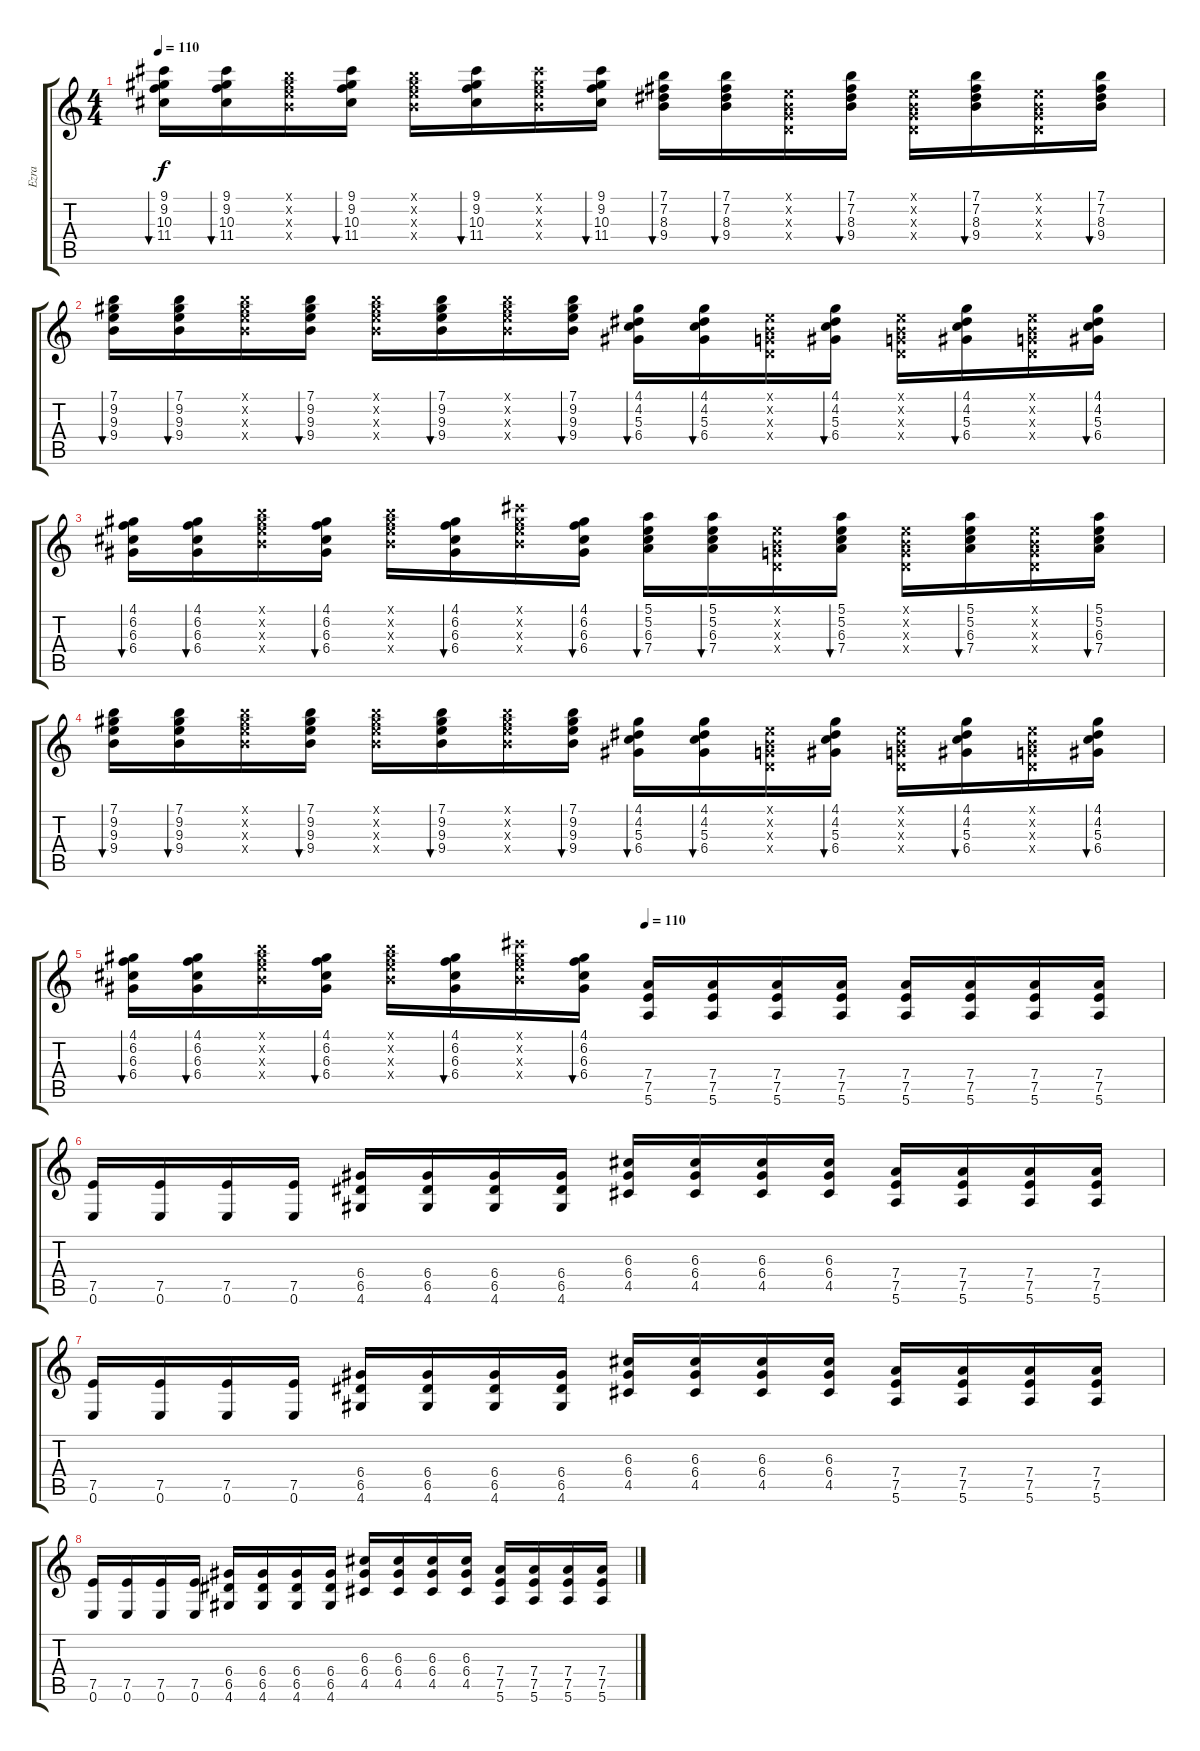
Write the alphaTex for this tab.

\track ("Ezra " "Ezra ") {instrument distortionguitar}
\staff {score tabs}
\tuning (E4 B3 G3 D3 A2 E2) {hide}
\ts (4 4)
\tempo 110
\clef g2
\ks c
(9.1 9.2 10.3 11.4).16{bu 60 dy f} (9.1 9.2 10.3 11.4).16{bu 60} (7.1{x} 9.2{x} 9.3{x} 9.4{x}).16 (9.1 9.2 10.3 11.4).16{bu 60} (7.1{x} 9.2{x} 9.3{x} 9.4{x}).16 (9.1 9.2 10.3 11.4).16{bu 60} (9.1{x} 9.2{x} 9.3{x} 9.4{x}).16 (9.1 9.2 10.3 11.4).16{bu 60} (7.1 7.2 8.3 9.4).16{bu 60} (7.1 7.2 8.3 9.4).16{bu 60} (0.1{x} 0.2{x} 0.3{x} 0.4{x}).16 (7.1 7.2 8.3 9.4).16{bu 60} (0.1{x} 0.2{x} 0.3{x} 0.4{x}).16 (7.1 7.2 8.3 9.4).16{bu 60} (0.1{x} 0.2{x} 0.3{x} 0.4{x}).16 (7.1 7.2 8.3 9.4).16{bu 60} |
(7.1 9.2 9.3 9.4).16{bu 60} (7.1 9.2 9.3 9.4).16{bu 60} (7.1{x} 9.2{x} 9.3{x} 9.4{x}).16 (7.1 9.2 9.3 9.4).16{bu 60} (7.1{x} 9.2{x} 9.3{x} 9.4{x}).16 (7.1 9.2 9.3 9.4).16{bu 60} (7.1{x} 9.2{x} 9.3{x} 9.4{x}).16 (7.1 9.2 9.3 9.4).16{bu 60} (4.1 4.2 5.3 6.4).16{bu 60} (4.1 4.2 5.3 6.4).16{bu 60} (0.1{x} 0.2{x} 0.3{x} 0.4{x}).16 (4.1 4.2 5.3 6.4).16{bu 60} (0.1{x} 0.2{x} 0.3{x} 0.4{x}).16 (4.1 4.2 5.3 6.4).16{bu 60} (0.1{x} 0.2{x} 0.3{x} 0.4{x}).16 (4.1 4.2 5.3 6.4).16{bu 60} |
(4.1 6.2 6.3 6.4).16{bu 60} (4.1 6.2 6.3 6.4).16{bu 60} (7.1{x} 9.2{x} 9.3{x} 9.4{x}).16 (4.1 6.2 6.3 6.4).16{bu 60} (7.1{x} 9.2{x} 9.3{x} 9.4{x}).16 (4.1 6.2 6.3 6.4).16{bu 60} (9.1{x} 9.2{x} 9.3{x} 9.4{x}).16 (4.1 6.2 6.3 6.4).16{bu 60} (5.1 5.2 6.3 7.4).16{bu 60} (5.1 5.2 6.3 7.4).16{bu 60} (0.1{x} 0.2{x} 0.3{x} 0.4{x}).16 (5.1 5.2 6.3 7.4).16{bu 60} (0.1{x} 0.2{x} 0.3{x} 0.4{x}).16 (5.1 5.2 6.3 7.4).16{bu 60} (0.1{x} 0.2{x} 0.3{x} 0.4{x}).16 (5.1 5.2 6.3 7.4).16{bu 60} |
(7.1 9.2 9.3 9.4).16{bu 60} (7.1 9.2 9.3 9.4).16{bu 60} (7.1{x} 9.2{x} 9.3{x} 9.4{x}).16 (7.1 9.2 9.3 9.4).16{bu 60} (7.1{x} 9.2{x} 9.3{x} 9.4{x}).16 (7.1 9.2 9.3 9.4).16{bu 60} (7.1{x} 9.2{x} 9.3{x} 9.4{x}).16 (7.1 9.2 9.3 9.4).16{bu 60} (4.1 4.2 5.3 6.4).16{bu 60} (4.1 4.2 5.3 6.4).16{bu 60} (0.1{x} 0.2{x} 0.3{x} 0.4{x}).16 (4.1 4.2 5.3 6.4).16{bu 60} (0.1{x} 0.2{x} 0.3{x} 0.4{x}).16 (4.1 4.2 5.3 6.4).16{bu 60} (0.1{x} 0.2{x} 0.3{x} 0.4{x}).16 (4.1 4.2 5.3 6.4).16{bu 60} |
\tempo (110 0.5)
(4.1 6.2 6.3 6.4).16{bu 60} (4.1 6.2 6.3 6.4).16{bu 60} (7.1{x} 9.2{x} 9.3{x} 9.4{x}).16 (4.1 6.2 6.3 6.4).16{bu 60} (7.1{x} 9.2{x} 9.3{x} 9.4{x}).16 (4.1 6.2 6.3 6.4).16{bu 60} (9.1{x} 9.2{x} 9.3{x} 9.4{x}).16 (4.1 6.2 6.3 6.4).16{bu 60} (7.4 7.5 5.6).16{volume 14 instrument distortionguitar} (7.4 7.5 5.6).16 (7.4 7.5 5.6).16 (7.4 7.5 5.6).16 (7.4 7.5 5.6).16 (7.4 7.5 5.6).16 (7.4 7.5 5.6).16 (7.4 7.5 5.6).16 |
(7.5 0.6).16 (7.5 0.6).16 (7.5 0.6).16 (7.5 0.6).16 (6.4 6.5 4.6).16 (6.4 6.5 4.6).16 (6.4 6.5 4.6).16 (6.4 6.5 4.6).16 (6.3 6.4 4.5).16 (6.3 6.4 4.5).16 (6.3 6.4 4.5).16 (6.3 6.4 4.5).16 (7.4 7.5 5.6).16 (7.4 7.5 5.6).16 (7.4 7.5 5.6).16 (7.4 7.5 5.6).16 |
(7.5 0.6).16 (7.5 0.6).16 (7.5 0.6).16 (7.5 0.6).16 (6.4 6.5 4.6).16 (6.4 6.5 4.6).16 (6.4 6.5 4.6).16 (6.4 6.5 4.6).16 (6.3 6.4 4.5).16 (6.3 6.4 4.5).16 (6.3 6.4 4.5).16 (6.3 6.4 4.5).16 (7.4 7.5 5.6).16 (7.4 7.5 5.6).16 (7.4 7.5 5.6).16 (7.4 7.5 5.6).16 |
(7.5 0.6).16 (7.5 0.6).16 (7.5 0.6).16 (7.5 0.6).16 (6.4 6.5 4.6).16 (6.4 6.5 4.6).16 (6.4 6.5 4.6).16 (6.4 6.5 4.6).16 (6.3 6.4 4.5).16 (6.3 6.4 4.5).16 (6.3 6.4 4.5).16 (6.3 6.4 4.5).16 (7.4 7.5 5.6).16 (7.4 7.5 5.6).16 (7.4 7.5 5.6).16 (7.4 7.5 5.6).16
